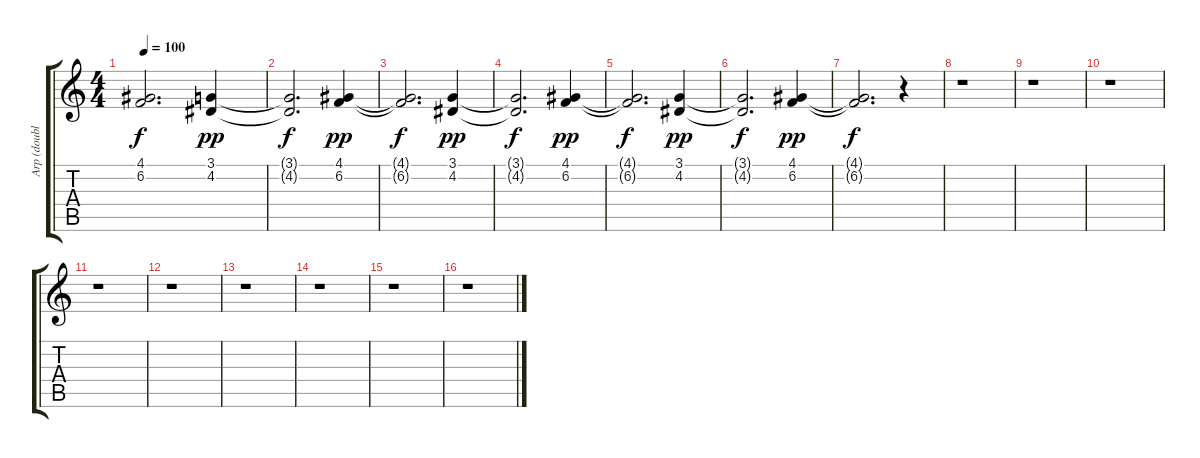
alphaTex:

\track ("Arp (double)" "Arp (doubl") {instrument fx4atmosphere}
\staff {score tabs}
\tuning (E4 B3 G3 D3 A2 E2) {hide}
\ts (4 4)
\tempo 100
\clef g2
\ks c
(4.1{t} 6.2{t}).2{d dy f} (3.1 4.2).4{dy pp} |
(3.1{t} 4.2{t}).2{d dy f} (4.1 6.2).4{dy pp} |
(4.1{t} 6.2{t}).2{d dy f} (3.1 4.2).4{dy pp} |
(3.1{t} 4.2{t}).2{d dy f} (4.1 6.2).4{dy pp} |
(4.1{t} 6.2{t}).2{d dy f} (3.1 4.2).4{dy pp} |
(3.1{t} 4.2{t}).2{d dy f} (4.1 6.2).4{dy pp} |
(4.1{t} 6.2{t}).2{d dy f} r.4 |
r.1 |
r.1 |
r.1 |
r.1 |
r.1 |
r.1 |
r.1 |
r.1 |
r.1
